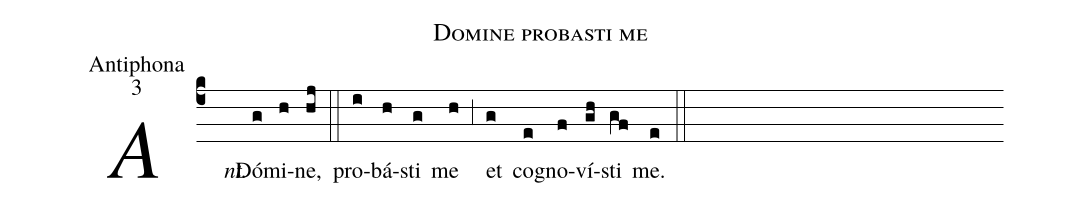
name:Domine probasti me;
office-part:Antiphona;
mode:3;
%%
(c4) <i>Ant.</i>() Dó(g)mi(h)ne,(hj) (::) pro(i)bá(h)sti(g) me(h) (;3) et(g) co(e)gno(f)ví(gh)sti(gf) me.(e) (::)
